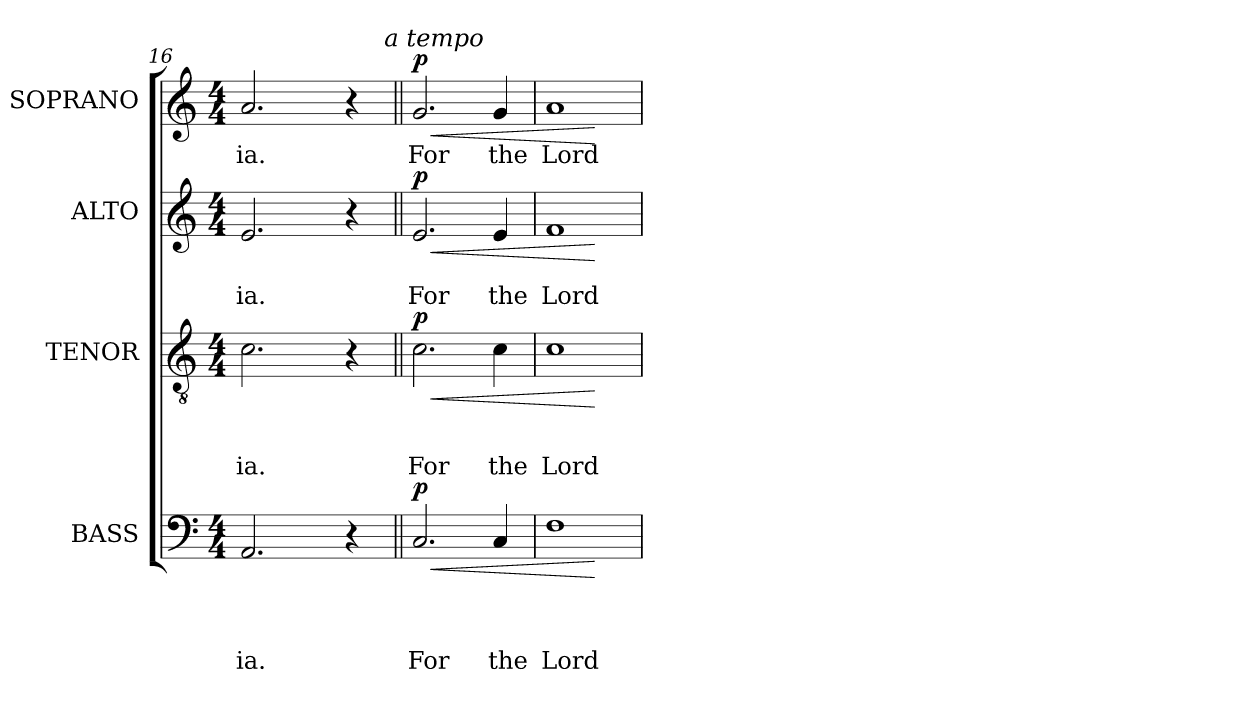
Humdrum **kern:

**kern	**text	**text	**text	**text	**dynam	**kern	**text	**text	**text	**dynam	**kern	**text	**text	**dynam	**kern	**text	**dynam
*part4	*part4	*part4	*part4	*part4	*part4	*part3	*part3	*part3	*part3	*part3	*part2	*part2	*part2	*part2	*part1	*part1	*part1
*staff4	*staff4	*staff4	*staff4	*staff4	*staff4	*staff3	*staff3	*staff3	*staff3	*staff3	*staff2	*staff2	*staff2	*staff2	*staff1	*staff1	*staff1
*I"BASS	*	*	*	*	*	*I"TENOR	*	*	*	*	*I"ALTO	*	*	*	*I"SOPRANO	*	*
*I'B.	*	*	*	*	*	*I'T.	*	*	*	*	*I'A.	*	*	*	*I'S.	*	*
*clefF4	*	*	*	*	*	*clefGv2	*	*	*	*	*clefG2	*	*	*	*clefG2	*	*
*k[]	*	*	*	*	*	*k[]	*	*	*	*	*k[]	*	*	*	*k[]	*	*
*C:	*	*	*	*	*	*C:	*	*	*	*	*C:	*	*	*	*C:	*	*
*M4/4	*	*	*	*	*	*M4/4	*	*	*	*	*M4/4	*	*	*	*M4/4	*	*
=16	=16	=16	=16	=16	=16	=16	=16	=16	=16	=16	=16	=16	=16	=16	=16	=16	=16
!	!	!	!	!LO:LY:b	!	!	!	!	!LO:LY:b	!	!	!	!LO:LY:b	!	!	!LO:LY:b	!
*	*	*	*	*	*	*	*	*	*	*	*	*	*	*	*^	*	*
2.AA/	.	.	.	-ia.	.	2.c\	.	.	-ia.	.	2.e/	.	-ia.	.	2.a/	2ryy	-ia.	.
.	.	.	.	.	.	.	.	.	.	.	.	.	.	.	.	4...ryy	.	.
4r	.	.	.	.	.	4r	.	.	.	.	4r	.	.	.	4r	.	.	.
!	!	!	!	!	!	!	!	!	!	!	!	!	!	!	!	!LO:TX:a:i:t=a tempo	!	!
.	.	.	.	.	.	.	.	.	.	.	.	.	.	.	.	32ryy	.	.
=17||	=17||	=17||	=17||	=17||	=17||	=17||	=17||	=17||	=17||	=17||	=17||	=17||	=17||	=17||	=17||	=17||	=17||	=17||
!	!	!	!	!LO:LY:b	!LO:HP:b	!	!	!	!LO:LY:b	!LO:HP:b	!	!	!LO:LY:b	!LO:HP:b	!	!	!LO:LY:b	!LO:HP:b
!	!	!	!	!	!LO:DY:n=1:a	!	!	!	!	!LO:DY:n=1:a	!	!	!	!LO:DY:n=1:a	!	!	!	!LO:DY:n=1:a
*	*	*	*	*	*	*	*	*	*	*	*	*	*	*	*v	*v	*	*
2.C/	.	.	.	For	< p	2.c\	.	.	For	< p	2.e/	.	For	< p	2.g/	For	< p
!	!	!	!	!LO:LY:b	!	!	!	!	!LO:LY:b	!	!	!	!LO:LY:b	!	!	!LO:LY:b	!
4C/	.	.	.	the	.	4c\	.	.	the	.	4e/	.	the	.	4g/	the	.
=18	=18	=18	=18	=18	=18	=18	=18	=18	=18	=18	=18	=18	=18	=18	=18	=18	=18
!	!	!	!	!LO:LY:b	!	!	!	!	!LO:LY:b	!	!	!	!LO:LY:b	!	!	!LO:LY:b	!
1F	.	.	.	Lord	.	1c	.	.	Lord	.	1f	.	Lord	.	1a	Lord	.
.	.	.	.	.	[	.	.	.	.	[	.	.	.	[	.	.	[
=	=	=	=	=	=	=	=	=	=	=	=	=	=	=	=	=	=
*-	*-	*-	*-	*-	*-	*-	*-	*-	*-	*-	*-	*-	*-	*-	*-	*-	*-
